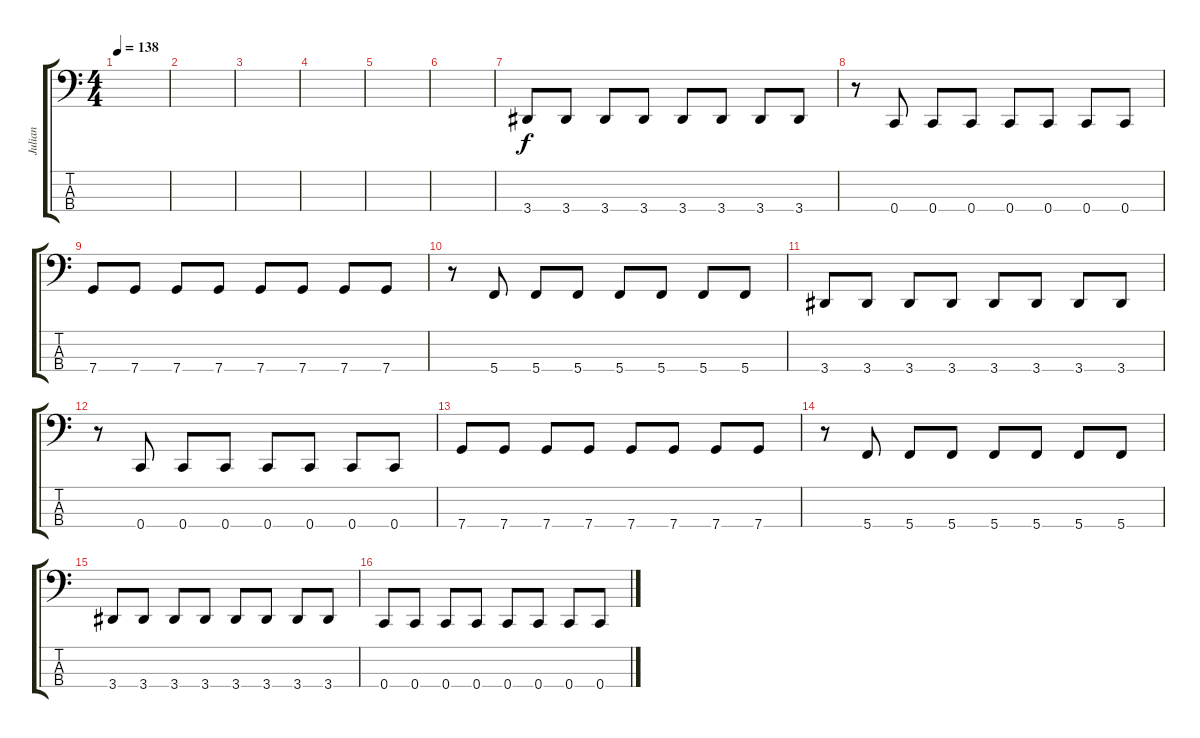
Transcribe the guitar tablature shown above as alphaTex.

\track ("Julian" "Julian") {instrument electricbasspick}
\staff {score tabs}
\tuning (F2 C2 G1 C1) {hide}
\ts (4 4)
\tempo 138
\clef f4
\ks c
|
|
|
|
|
|
3.4.8 3.4.8 3.4.8 3.4.8 3.4.8 3.4.8 3.4.8 3.4.8 |
r.8 0.4.8 0.4.8 0.4.8 0.4.8 0.4.8 0.4.8 0.4.8 |
7.4.8 7.4.8 7.4.8 7.4.8 7.4.8 7.4.8 7.4.8 7.4.8 |
r.8 5.4.8 5.4.8 5.4.8 5.4.8 5.4.8 5.4.8 5.4.8 |
3.4.8 3.4.8 3.4.8 3.4.8 3.4.8 3.4.8 3.4.8 3.4.8 |
r.8 0.4.8 0.4.8 0.4.8 0.4.8 0.4.8 0.4.8 0.4.8 |
7.4.8 7.4.8 7.4.8 7.4.8 7.4.8 7.4.8 7.4.8 7.4.8 |
r.8 5.4.8 5.4.8 5.4.8 5.4.8 5.4.8 5.4.8 5.4.8 |
3.4.8 3.4.8 3.4.8 3.4.8 3.4.8 3.4.8 3.4.8 3.4.8 |
0.4.8 0.4.8 0.4.8 0.4.8 0.4.8 0.4.8 0.4.8 0.4.8
